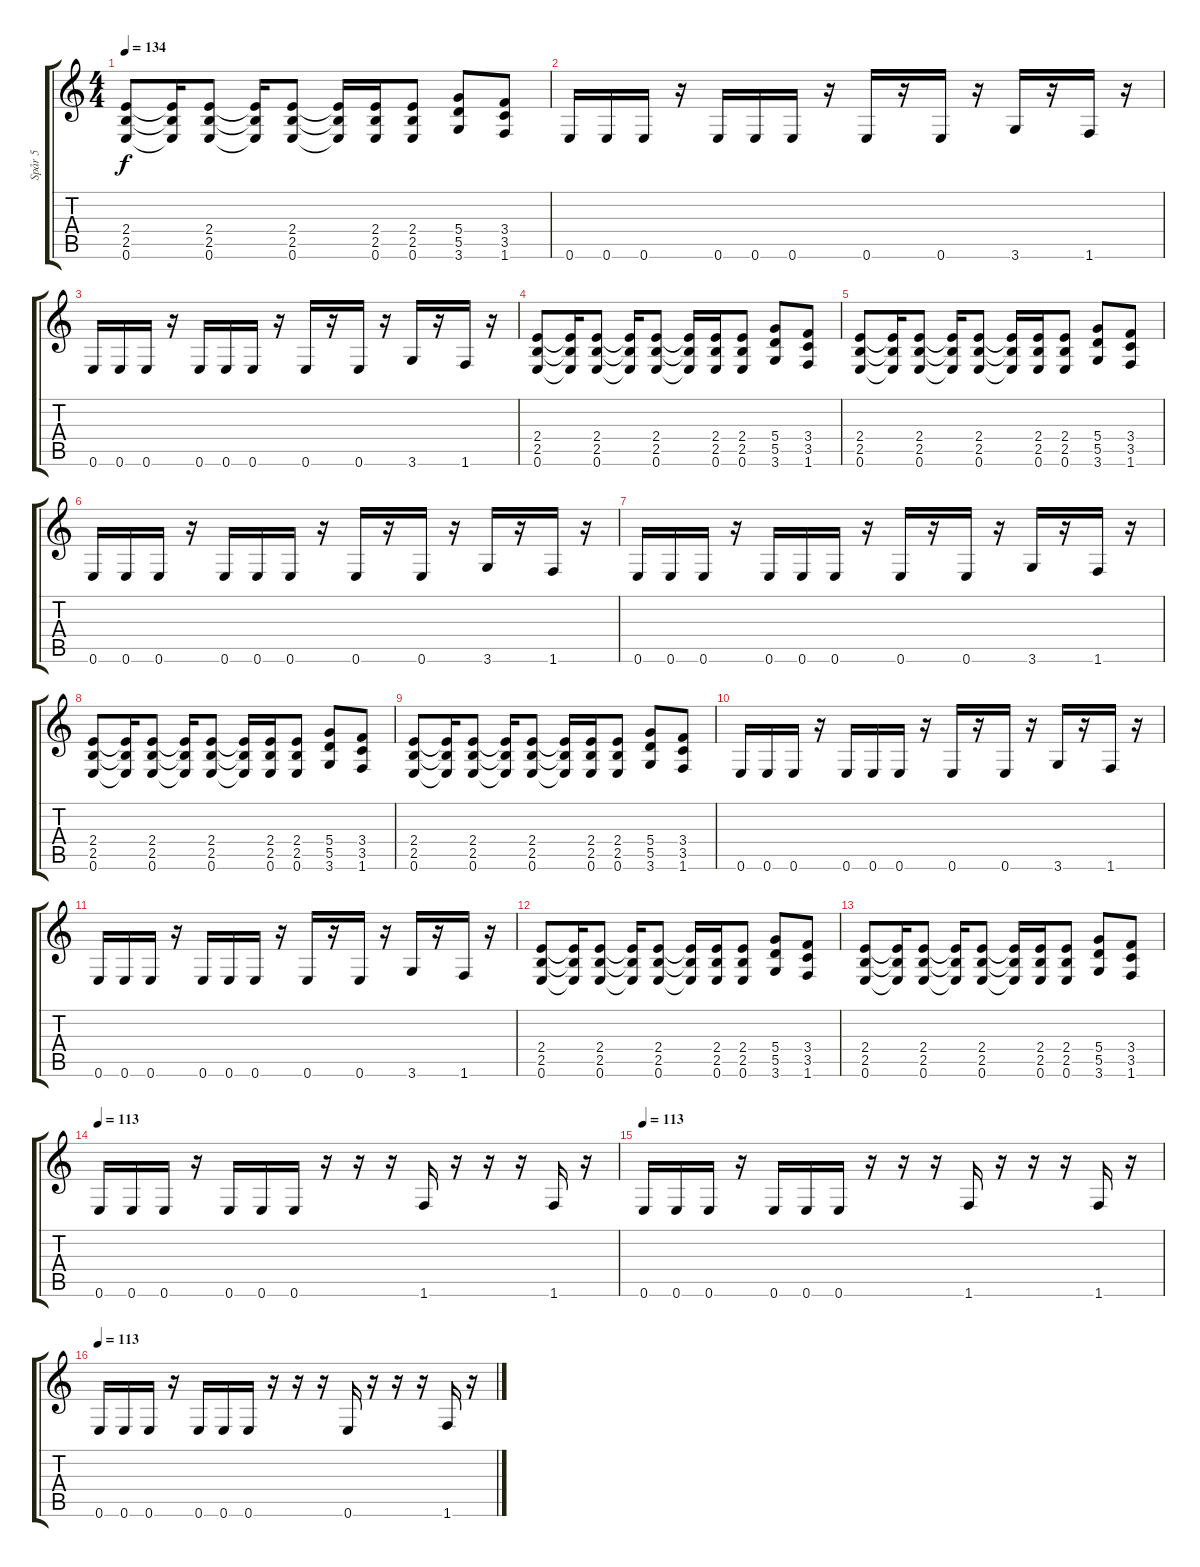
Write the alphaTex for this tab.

\track ("Spår 5" "Spår 5") {instrument distortionguitar}
\staff {score tabs}
\tuning (E4 B3 G3 D3 A2 E2) {hide}
\ts (4 4)
\tempo 134
\clef g2
\ks c
(2.4 2.5 0.6).8{dy f} (2.4{t} 2.5{t} 0.6{t}).16 (2.4 2.5 0.6).8 (2.4{t} 2.5{t} 0.6{t}).16 (2.4 2.5 0.6).8 (2.4{t} 2.5{t} 0.6{t}).16 (2.4 2.5 0.6).16 (2.4 2.5 0.6).8 (5.4 5.5 3.6).8 (3.4 3.5 1.6).8 |
0.6.16 0.6.16 0.6.16 r.16 0.6.16 0.6.16 0.6.16 r.16 0.6.16 r.16 0.6.16 r.16 3.6.16 r.16 1.6.16 r.16 |
0.6.16 0.6.16 0.6.16 r.16 0.6.16 0.6.16 0.6.16 r.16 0.6.16 r.16 0.6.16 r.16 3.6.16 r.16 1.6.16 r.16 |
(2.4 2.5 0.6).8 (2.4{t} 2.5{t} 0.6{t}).16 (2.4 2.5 0.6).8 (2.4{t} 2.5{t} 0.6{t}).16 (2.4 2.5 0.6).8 (2.4{t} 2.5{t} 0.6{t}).16 (2.4 2.5 0.6).16 (2.4 2.5 0.6).8 (5.4 5.5 3.6).8 (3.4 3.5 1.6).8 |
(2.4 2.5 0.6).8 (2.4{t} 2.5{t} 0.6{t}).16 (2.4 2.5 0.6).8 (2.4{t} 2.5{t} 0.6{t}).16 (2.4 2.5 0.6).8 (2.4{t} 2.5{t} 0.6{t}).16 (2.4 2.5 0.6).16 (2.4 2.5 0.6).8 (5.4 5.5 3.6).8 (3.4 3.5 1.6).8 |
0.6.16 0.6.16 0.6.16 r.16 0.6.16 0.6.16 0.6.16 r.16 0.6.16 r.16 0.6.16 r.16 3.6.16 r.16 1.6.16 r.16 |
0.6.16 0.6.16 0.6.16 r.16 0.6.16 0.6.16 0.6.16 r.16 0.6.16 r.16 0.6.16 r.16 3.6.16 r.16 1.6.16 r.16 |
(2.4 2.5 0.6).8 (2.4{t} 2.5{t} 0.6{t}).16 (2.4 2.5 0.6).8 (2.4{t} 2.5{t} 0.6{t}).16 (2.4 2.5 0.6).8 (2.4{t} 2.5{t} 0.6{t}).16 (2.4 2.5 0.6).16 (2.4 2.5 0.6).8 (5.4 5.5 3.6).8 (3.4 3.5 1.6).8 |
(2.4 2.5 0.6).8 (2.4{t} 2.5{t} 0.6{t}).16 (2.4 2.5 0.6).8 (2.4{t} 2.5{t} 0.6{t}).16 (2.4 2.5 0.6).8 (2.4{t} 2.5{t} 0.6{t}).16 (2.4 2.5 0.6).16 (2.4 2.5 0.6).8 (5.4 5.5 3.6).8 (3.4 3.5 1.6).8 |
0.6.16 0.6.16 0.6.16 r.16 0.6.16 0.6.16 0.6.16 r.16 0.6.16 r.16 0.6.16 r.16 3.6.16 r.16 1.6.16 r.16 |
0.6.16 0.6.16 0.6.16 r.16 0.6.16 0.6.16 0.6.16 r.16 0.6.16 r.16 0.6.16 r.16 3.6.16 r.16 1.6.16 r.16 |
(2.4 2.5 0.6).8 (2.4{t} 2.5{t} 0.6{t}).16 (2.4 2.5 0.6).8 (2.4{t} 2.5{t} 0.6{t}).16 (2.4 2.5 0.6).8 (2.4{t} 2.5{t} 0.6{t}).16 (2.4 2.5 0.6).16 (2.4 2.5 0.6).8 (5.4 5.5 3.6).8 (3.4 3.5 1.6).8 |
(2.4 2.5 0.6).8 (2.4{t} 2.5{t} 0.6{t}).16 (2.4 2.5 0.6).8 (2.4{t} 2.5{t} 0.6{t}).16 (2.4 2.5 0.6).8 (2.4{t} 2.5{t} 0.6{t}).16 (2.4 2.5 0.6).16 (2.4 2.5 0.6).8 (5.4 5.5 3.6).8 (3.4 3.5 1.6).8 |
\tempo 113
0.6.16 0.6.16 0.6.16 r.16 0.6.16 0.6.16 0.6.16 r.16 r.16 r.16 1.6.16 r.16 r.16 r.16 1.6.16 r.16 |
\tempo 113
0.6.16 0.6.16 0.6.16 r.16 0.6.16 0.6.16 0.6.16 r.16 r.16 r.16 1.6.16 r.16 r.16 r.16 1.6.16 r.16 |
\tempo 113
0.6.16 0.6.16 0.6.16 r.16 0.6.16 0.6.16 0.6.16 r.16 r.16 r.16 0.6.16 r.16 r.16 r.16 1.6.16 r.16
